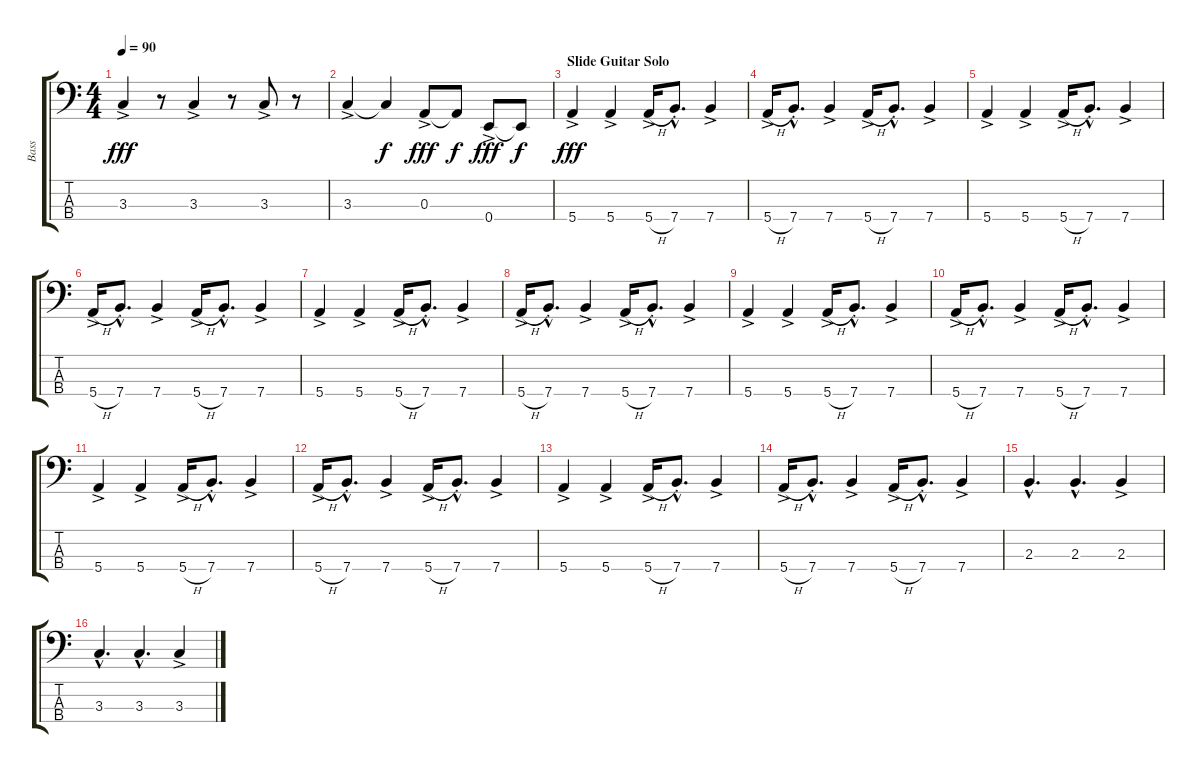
\track ("Bass" "Bass") {instrument electricbassfinger}
\staff {score tabs}
\tuning (G2 D2 A1 E1) {hide}
\ts (4 4)
\tempo 90
\clef f4
\ks c
3.3{ac}.4{dy fff} r.8 3.3{ac}.4 r.8 3.3{ac}.8 r.8 |
3.3{ac}.4 3.3{t}.4{dy f} 0.3{ac}.8{dy fff} 0.3{t}.8{dy f} 0.4{ac}.8{dy fff} 0.4{t}.8{dy f} |
\section ("" "Slide Guitar Solo")
5.4{ac}.4{dy fff} 5.4{ac}.4 5.4{h ac}.16 7.4{hac st}.8{d} 7.4{ac}.4 |
5.4{h ac}.16 7.4{hac st}.8{d} 7.4{ac}.4 5.4{h ac}.16 7.4{hac st}.8{d} 7.4{ac}.4 |
5.4{ac}.4 5.4{ac}.4 5.4{h ac}.16 7.4{hac st}.8{d} 7.4{ac}.4 |
5.4{h ac}.16 7.4{hac st}.8{d} 7.4{ac}.4 5.4{h ac}.16 7.4{hac st}.8{d} 7.4{ac}.4 |
5.4{ac}.4 5.4{ac}.4 5.4{h ac}.16 7.4{hac st}.8{d} 7.4{ac}.4 |
5.4{h ac}.16 7.4{hac st}.8{d} 7.4{ac}.4 5.4{h ac}.16 7.4{hac st}.8{d} 7.4{ac}.4 |
5.4{ac}.4 5.4{ac}.4 5.4{h ac}.16 7.4{hac st}.8{d} 7.4{ac}.4 |
5.4{h ac}.16 7.4{hac st}.8{d} 7.4{ac}.4 5.4{h ac}.16 7.4{hac st}.8{d} 7.4{ac}.4 |
5.4{ac}.4 5.4{ac}.4 5.4{h ac}.16 7.4{hac st}.8{d} 7.4{ac}.4 |
5.4{h ac}.16 7.4{hac st}.8{d} 7.4{ac}.4 5.4{h ac}.16 7.4{hac st}.8{d} 7.4{ac}.4 |
5.4{ac}.4 5.4{ac}.4 5.4{h ac}.16 7.4{hac st}.8{d} 7.4{ac}.4 |
5.4{h ac}.16 7.4{hac st}.8{d} 7.4{ac}.4 5.4{h ac}.16 7.4{hac st}.8{d} 7.4{ac}.4 |
2.3{hac}.4{d} 2.3{hac}.4{d} 2.3{ac}.4 |
3.3{hac}.4{d} 3.3{hac}.4{d} 3.3{sl ac}.4
